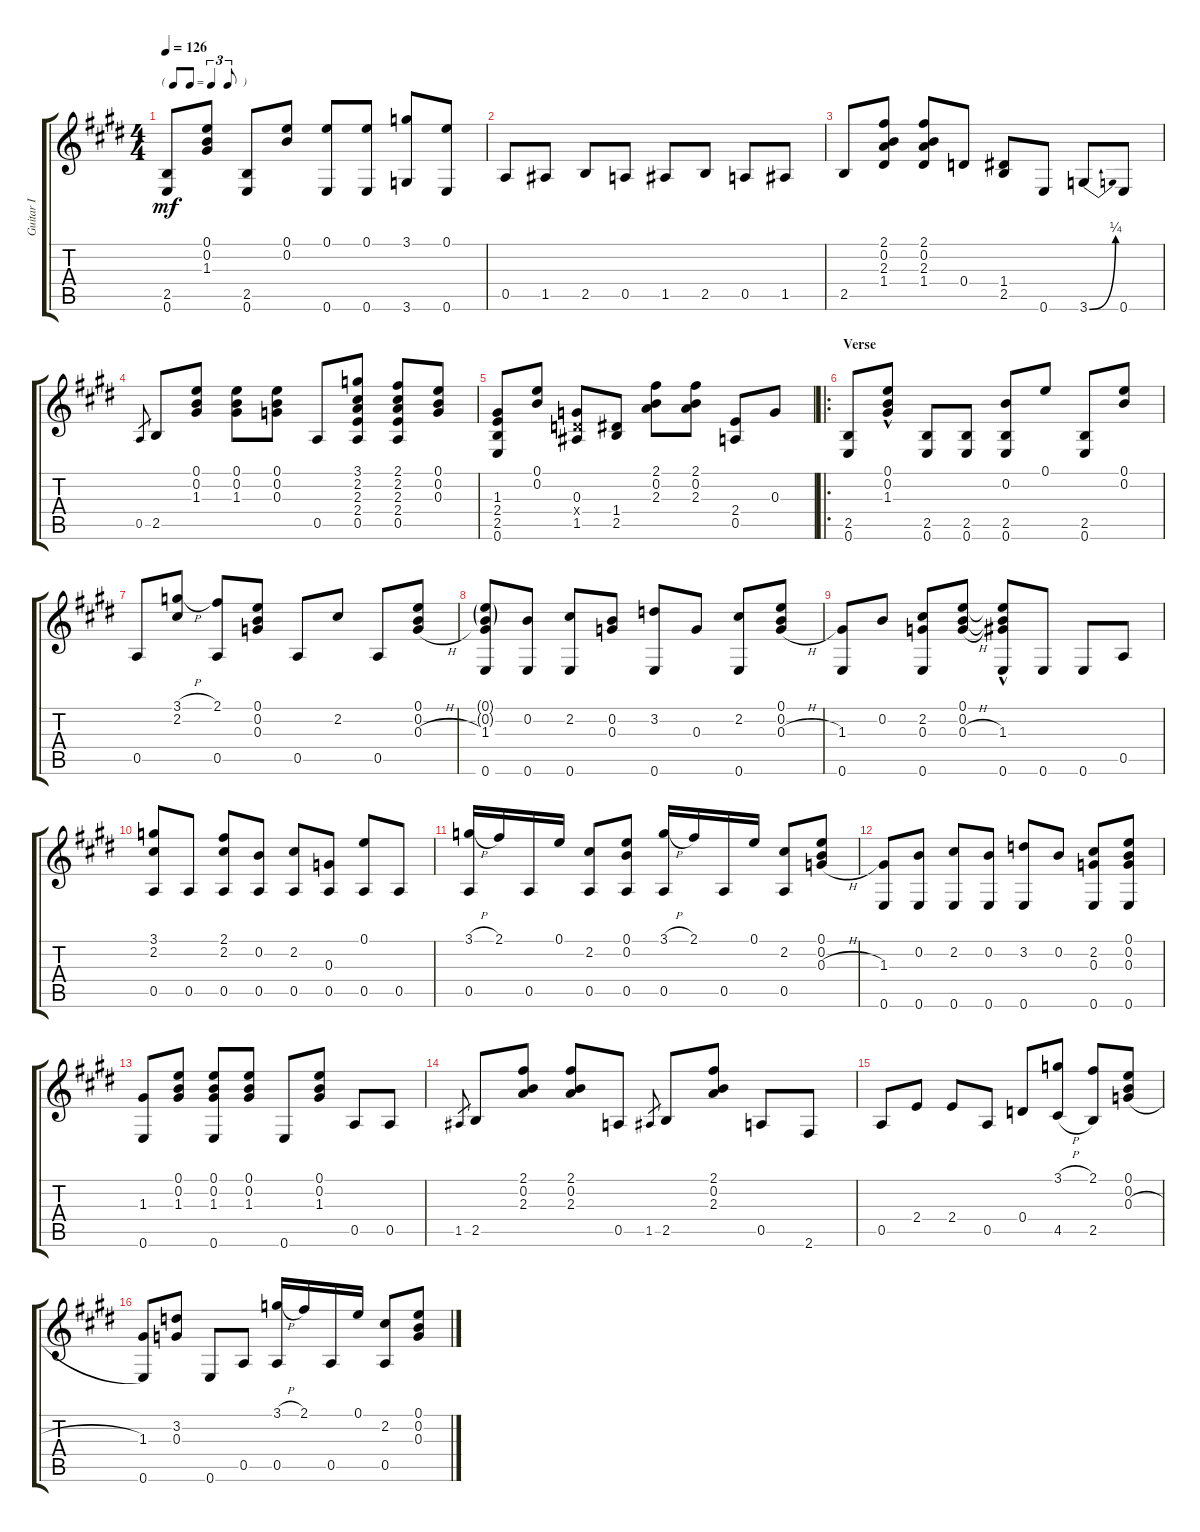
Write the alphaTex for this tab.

\track ("Guitar I" "Guitar I") {instrument acousticguitarnylon}
\staff {score tabs}
\tuning (E4 B3 G3 D3 A2 E2) {hide}
\ts (4 4)
\tf triplet8th
\tempo 126
\clef g2
\ks e
(2.5 0.6).8{dy mf} (0.1 0.2 1.3).8 (2.5 0.6).8 (0.1 0.2).8 (0.1 0.6).8 (0.1 0.6).8 (3.1 3.6).8 (0.1 0.6).8 |
0.5.8 1.5.8 2.5.8 0.5.8 1.5.8 2.5.8 0.5.8 1.5.8 |
2.5.8 (2.1 0.2 2.3 1.4).8 (2.1 0.2 2.3 1.4).8 0.4.8 (1.4 2.5).8 0.6.8 3.6{be (bend 0 0 60 1)}.8 0.6.8 |
0.5.8{gr} 2.5.8 (0.1 0.2 1.3).8 (0.1 0.2 1.3).8 (0.1 0.2 0.3).8 0.5.8 (3.1 2.2 2.3 2.4 0.5).8 (2.1 2.2 2.3 2.4 0.5).8 (0.1 0.2 0.3).8 |
(1.3 2.4 2.5 0.6).8 (0.1 0.2).8 (0.3 0.4{x} 1.5).8 (1.4 2.5).8 (2.1 0.2 2.3).8 (2.1 0.2 2.3).8 (2.4 0.5).8 0.3.8 |
\ro
\section ("" "Verse")
(2.5 0.6).8 (0.1{hac} 0.2{hac} 1.3{hac}).8 (2.5 0.6).8 (2.5 0.6).8 (0.2 2.5 0.6).8 0.1.8 (2.5 0.6).8 (0.1 0.2).8 |
0.5.8 (3.1{h} 2.2).8 (2.1 0.5).8 (0.1 0.2 0.3).8 0.5.8 2.2.8 0.5.8 (0.1 0.2 0.3{h}).8 |
(0.1{g} 0.2{g} 1.3 0.6).8 (0.2 0.6).8 (2.2 0.6).8 (0.2 0.3).8 (3.2 0.6).8 0.3.8 (2.2 0.6).8 (0.1 0.2 0.3{h}).8 |
(1.3 0.6).8 0.2.8 (2.2 0.3 0.6).8 (0.1 0.2 0.3{h}).8 (0.1{hac t} 0.2{hac t} 1.3{hac} 0.6).8 0.6.8 0.6.8 0.5.8 |
(3.1 2.2 0.5).8 0.5.8 (2.1 2.2 0.5).8 (0.2 0.5).8 (2.2 0.5).8 (0.3 0.5).8 (0.1 0.5).8 0.5.8 |
(3.1{h} 0.5).16 2.1.16 0.5.16 0.1.16 (2.2 0.5).8 (0.1 0.2 0.5).8 (3.1{h} 0.5).16 2.1.16 0.5.16 0.1.16 (2.2 0.5).8 (0.1 0.2 0.3{h}).8 |
(1.3 0.6).8 (0.2 0.6).8 (2.2 0.6).8 (0.2 0.6).8 (3.2 0.6).8 0.2.8 (2.2 0.3 0.6).8 (0.1 0.2 0.3 0.6).8 |
(1.3 0.6).8 (0.1 0.2 1.3).8 (0.1 0.2 1.3 0.6).8 (0.1 0.2 1.3).8 0.6.8 (0.1 0.2 1.3).8 0.5.8 0.5.8 |
1.5.8{gr} 2.5.8 (2.1 0.2 2.3).8 (2.1 0.2 2.3).8 0.5.8 1.5.8{gr} 2.5.8 (2.1 0.2 2.3).8 0.5.8 2.6.8 |
0.5.8 2.4.8 2.4.8 0.5.8 0.4.8 (3.1{h} 4.5{h}).8 (2.1 2.5).8 (0.1 0.2 0.3{h}).8 |
(1.3 0.6).8 (3.2 0.3).8 0.6.8 0.5.8 (3.1{h} 0.5).16 2.1.16 0.5.16 0.1.16 (2.2 0.5).8 (0.1 0.2 0.3{h}).8
